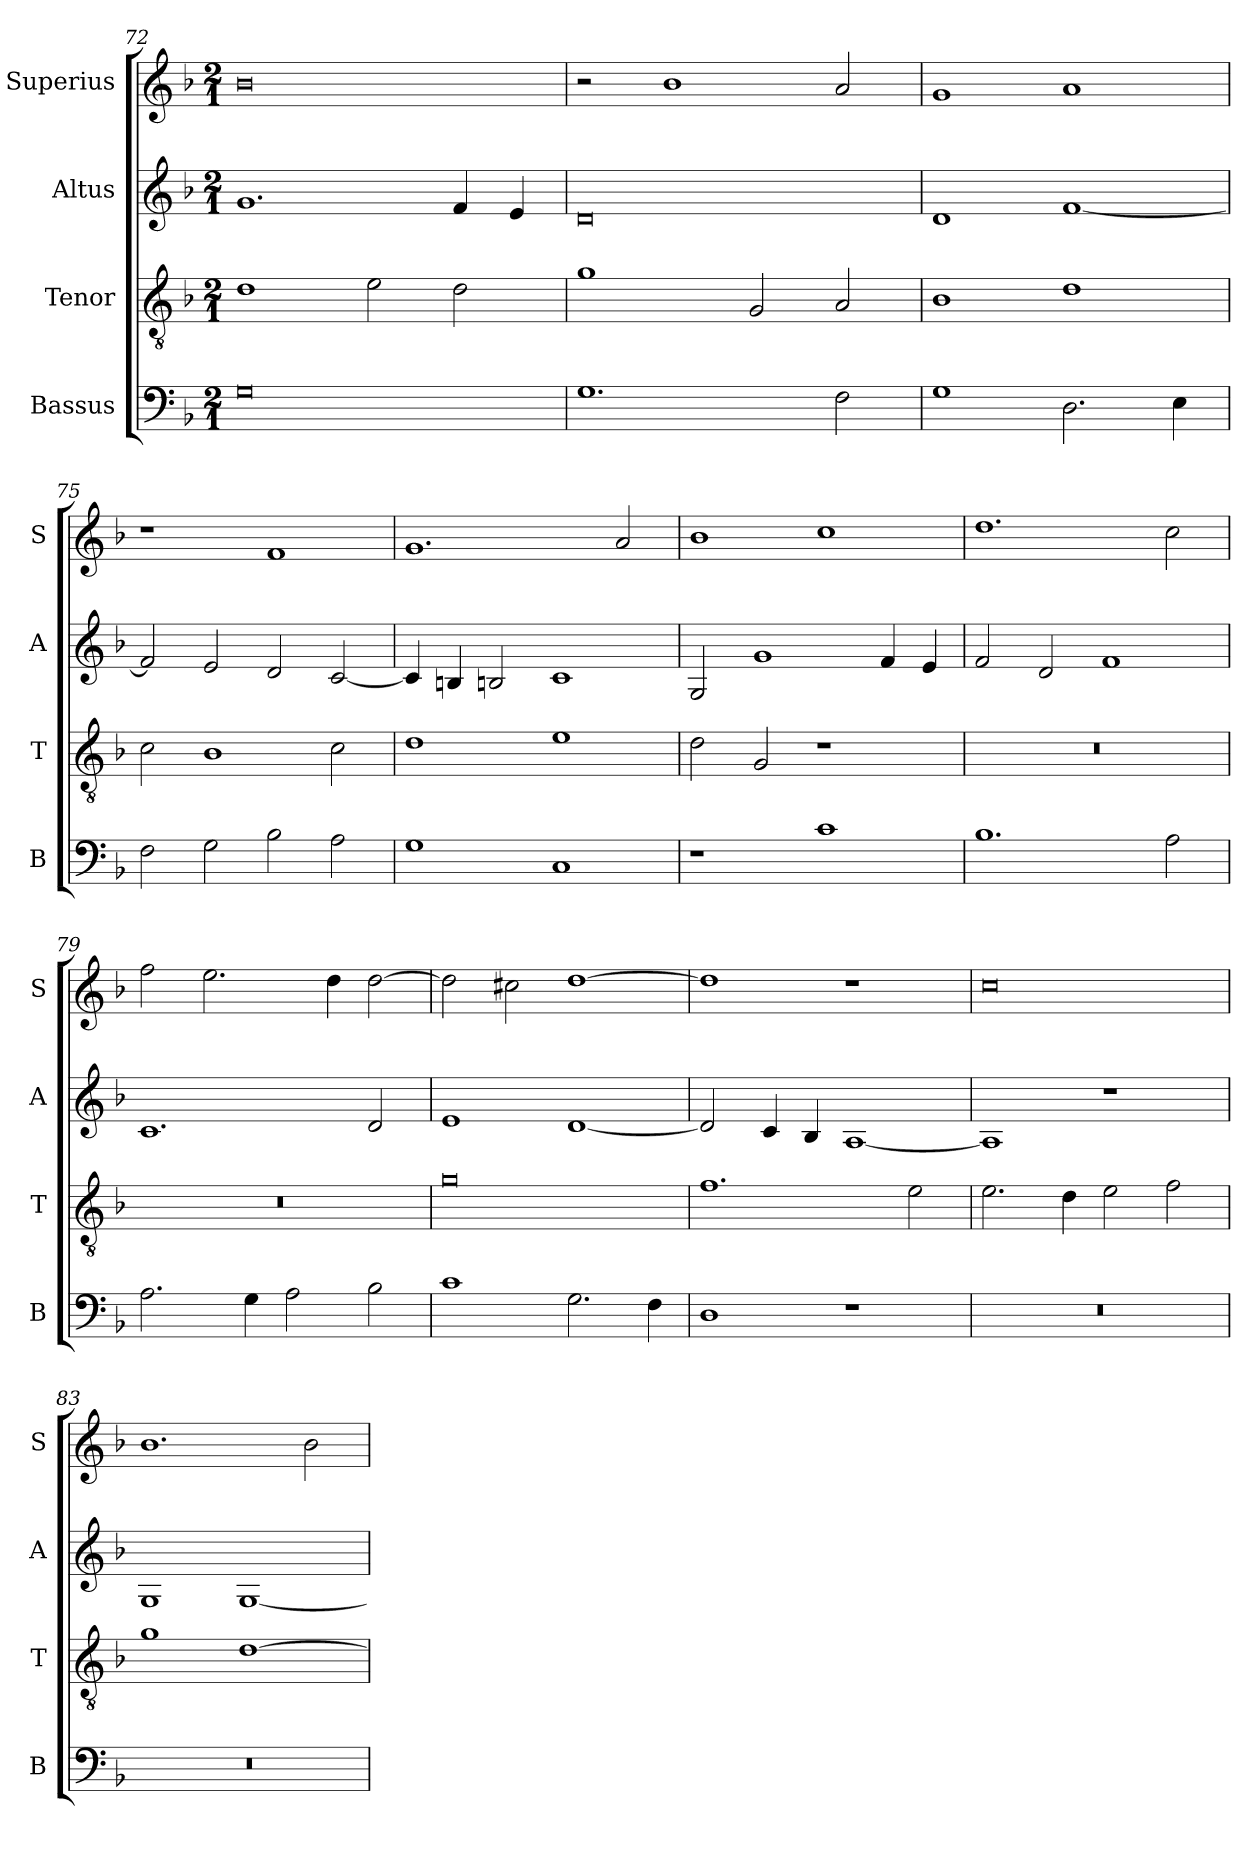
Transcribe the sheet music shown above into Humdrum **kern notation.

**kern	**kern	**kern	**kern
*part4	*part3	*part2	*part1
*staff4	*staff3	*staff2	*staff1
*I"Bassus	*I"Tenor	*I"Altus	*I"Superius
*I'B	*I'T	*I'A	*I'S
*clefF4	*clefGv2	*clefG2	*clefG2
*k[b-]	*k[b-]	*k[b-]	*k[b-]
*F:	*F:	*F:	*F:
*M2/1	*M2/1	*M2/1	*M2/1
=72	=72	=72	=72
0G	1d	1.g	0b-
.	2e	.	.
.	2d	4f	.
.	.	4e	.
=73	=73	=73	=73
1.G	1g	0d	2r
.	.	.	1b-
.	2G	.	.
2F	2A	.	2a
=74	=74	=74	=74
1G	1B-	1d	1g
2.D	1d	[1f	1a
4E	.	.	.
=75	=75	=75	=75
2F	2c	2f]	1r
2G	1B-	2e	.
2B-	.	2d	1f
2A	2c	[2c	.
=76	=76	=76	=76
1G	1d	4c]	1.g
.	.	4Bn	.
.	.	2Bn	.
1C	1e	1c	.
.	.	.	2a
=77	=77	=77	=77
1r	2d	2G	1b-
.	2G	1g	.
1c	1r	.	1cc
.	.	4f	.
.	.	4e	.
=78	=78	=78	=78
1.B-	0r	2f	1.dd
.	.	2d	.
.	.	1f	.
2A	.	.	2cc
=79	=79	=79	=79
2.A	0r	1.c	2ff
.	.	.	2.ee
4G	.	.	.
2A	.	.	.
.	.	.	4dd
2B-	.	2d	[2dd
=80	=80	=80	=80
1c	0g	1e	2dd]
.	.	.	2cc#X
2.G	.	[1d	[1dd
4F	.	.	.
=81	=81	=81	=81
1D	1.f	2d]	1dd]
.	.	4c	.
.	.	4B-	.
1r	.	[1A	1r
.	2e	.	.
=82	=82	=82	=82
0r	2.e	1A]	0cc
.	4d	.	.
.	2e	1r	.
.	2f	.	.
=83	=83	=83	=83
0r	1g	1G	1.b-
.	[1d	[1G	.
.	.	.	2b-
=	=	=	=
*-	*-	*-	*-
